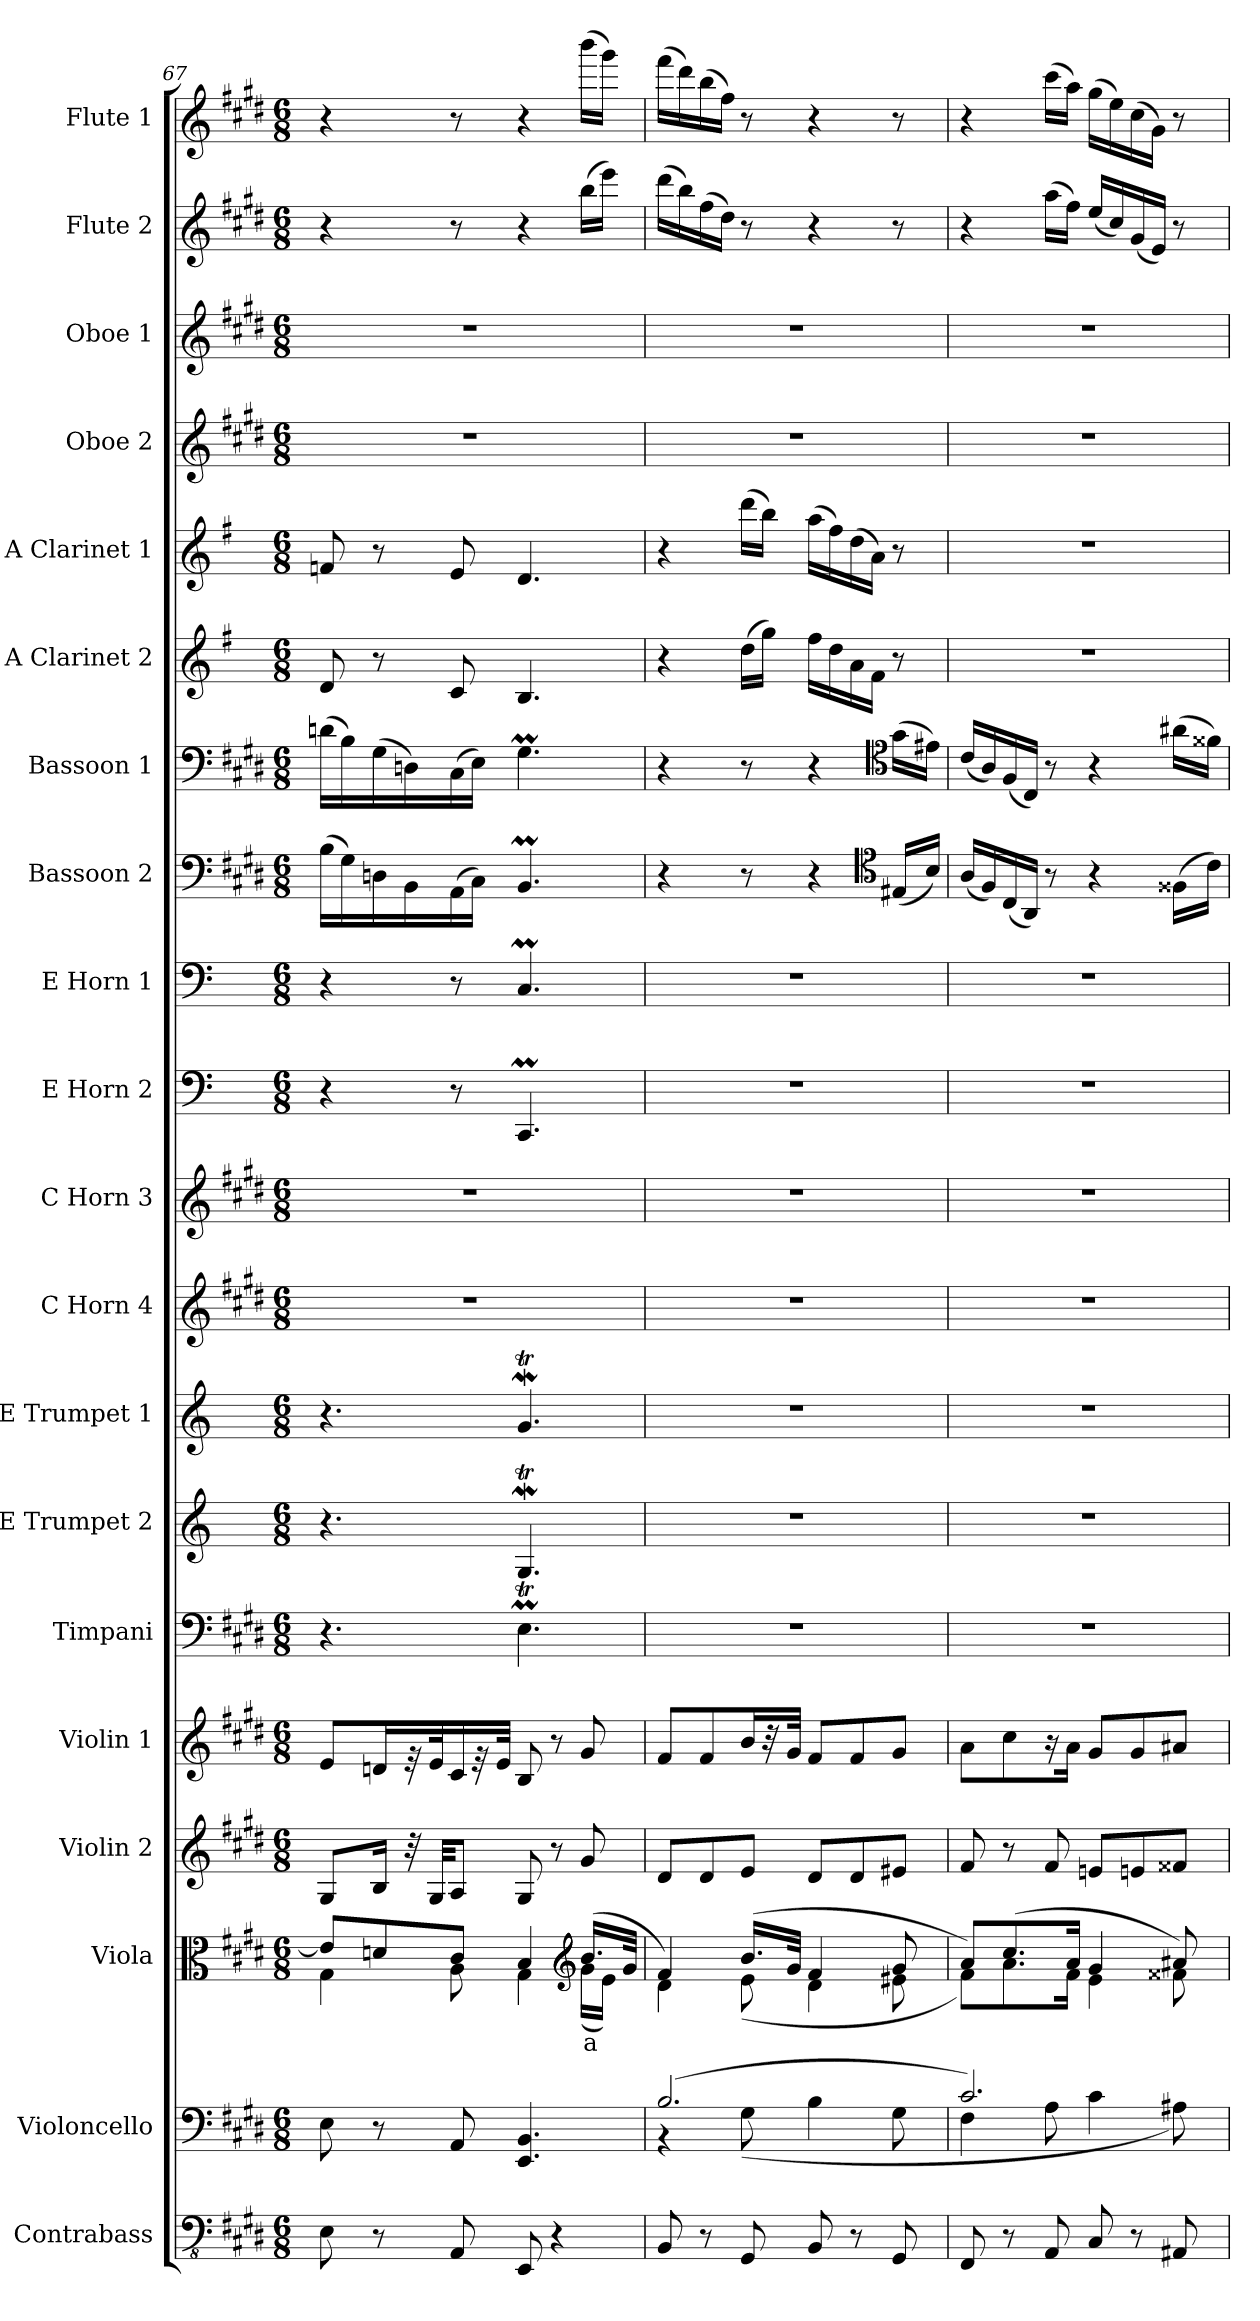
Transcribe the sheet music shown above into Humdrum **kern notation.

**kern	**kern	**kern	**text	**kern	**kern	**kern	**kern	**kern	**kern	**kern	**kern	**kern	**kern	**kern	**kern	**kern	**kern	**kern	**kern	**kern
*part20	*part19	*part18	*part18	*part17	*part16	*part15	*part14	*part13	*part12	*part11	*part10	*part9	*part8	*part7	*part6	*part5	*part4	*part3	*part2	*part1
*staff20	*staff19	*staff18	*staff18	*staff17	*staff16	*staff15	*staff14	*staff13	*staff12	*staff11	*staff10	*staff9	*staff8	*staff7	*staff6	*staff5	*staff4	*staff3	*staff2	*staff1
*I"Contrabass	*I"Violoncello	*I"Viola	*	*I"Violin 2	*I"Violin 1	*I"Timpani	*I"E Trumpet 2	*I"E Trumpet 1	*I"C Horn 4	*I"C Horn 3	*I"E Horn 2	*I"E Horn 1	*I"Bassoon 2	*I"Bassoon 1	*I"A Clarinet 2	*I"A Clarinet 1	*I"Oboe 2	*I"Oboe 1	*I"Flute 2	*I"Flute 1
*I'Cb	*I'Vc	*I'Vla	*	*I'Vln 2	*I'Vln 1	*I'Timp	*I'Tpt 2	*I'Tpt 1	*I'Hn 4	*I'Hn 3	*I'Hn 2	*I'Hn 1	*I'Bsn 2	*I'Bsn 1	*I'Cl 2	*I'Cl 1	*I'Ob 2	*I'Ob 1	*I'Fl 2	*I'Fl 1
*clefFv4	*clefF4	*clefC3	*	*clefG2	*clefG2	*clefF4	*clefG2	*clefG2	*clefG2	*clefG2	*clefF4	*clefF4	*clefF4	*clefF4	*clefG2	*clefG2	*clefG2	*clefG2	*clefG2	*clefG2
*	*	*	*	*	*	*	*ITrd-2c-4	*ITrd-2c-4	*ITrd7c12	*ITrd7c12	*ITrd5c8	*ITrd5c8	*	*	*ITrd2c3	*ITrd2c3	*	*	*	*
*k[f#c#g#d#]	*k[f#c#g#d#]	*k[f#c#g#d#]	*	*k[f#c#g#d#]	*k[f#c#g#d#]	*k[f#c#g#d#]	*k[f#c#g#d#]	*k[f#c#g#d#]	*k[f#c#g#d#]	*k[f#c#g#d#]	*k[f#c#g#d#]	*k[f#c#g#d#]	*k[f#c#g#d#]	*k[f#c#g#d#]	*k[f#c#g#d#]	*k[f#c#g#d#]	*k[f#c#g#d#]	*k[f#c#g#d#]	*k[f#c#g#d#]	*k[f#c#g#d#]
*M6/8	*M6/8	*M6/8	*	*M6/8	*M6/8	*M6/8	*M6/8	*M6/8	*M6/8	*M6/8	*M6/8	*M6/8	*M6/8	*M6/8	*M6/8	*M6/8	*M6/8	*M6/8	*M6/8	*M6/8
=67	=67	=67	=67	=67	=67	=67	=67	=67	=67	=67	=67	=67	=67	=67	=67	=67	=67	=67	=67	=67
*	*	*^	*	*	*	*	*	*	*	*	*	*	*	*	*	*	*	*	*	*
8EE\	8E\	8e/L]	4G#\	.	8G#/L	8e/L	4.r	4.r	4.r	2.r	2.r	4r	4r	(16B\LL	(16dn\LL	8B/	8dn/	2.r	2.r	4r	4r
.	.	.	.	.	.	.	.	.	.	.	.	.	.	16G#\)	16B\)	.	.	.	.	.	.
8r	8r	8dn/	.	.	16B/Jk	16dn/L	.	.	.	.	.	.	.	16Dn\	(16G#\	8r	8r	.	.	.	.
.	.	.	.	.	32r	32r	.	.	.	.	.	.	.	16BB\	16Dn\)	.	.	.	.	.	.
.	.	.	.	.	32G#/KKL	32e/K	.	.	.	.	.	.	.	.	.	.	.	.	.	.	.
8AAA/	8AA/	8c#/J	8A\	.	8A/J	16c#/	.	.	.	.	.	8r	8r	(16AA\	(16C#\	8A/	8c#/	.	.	8r	8r
.	.	.	.	.	.	32r	.	.	.	.	.	.	.	16C#\JJ)	16E\JJ)	.	.	.	.	.	.
.	.	.	.	.	.	32e/JJk	.	.	.	.	.	.	.	.	.	.	.	.	.	.	.
8EEE/	4.EE/ 4.BB/	4B/	4G#\	.	8G#/	8B/	4.EMT\	4.BWT</	4.bWT</	.	.	4.EEEM/	4.EEM/	4.BBM/	4.G#m\	4.G#/	4.B/	.	.	4r	4r
4r	.	.	.	.	8r	8r	.	.	.	.	.	.	.	.	.	.	.	.	.	.	.
*	*	*clefG2	*	*	*	*	*	*	*	*	*	*	*	*	*	*	*	*	*	*	*
!	!	!	!	!LO:LY:color=#FF0000	!	!	!	!	!	!	!	!	!	!	!	!	!	!	!	!	!
.	.	(16.b/LL	(16g#\LL	a	8g#/	8g#/	.	.	.	.	.	.	.	.	.	.	.	.	.	(16bb\LL	(16bbb\LL
.	.	.	16e\JJ)	.	.	.	.	.	.	.	.	.	.	.	.	.	.	.	.	16eee\JJ)	16ggg#\JJ)
.	.	32g#/JJk	.	.	.	.	.	.	.	.	.	.	.	.	.	.	.	.	.	.	.
=68	=68	=68	=68	=68	=68	=68	=68	=68	=68	=68	=68	=68	=68	=68	=68	=68	=68	=68	=68	=68	=68
*	*^	*	*	*	*	*	*	*	*	*	*	*	*	*	*	*	*	*	*	*	*
8BBB/	(2.B/	4r	4f#/)	4d#\	.	8d#/L	8f#/L	2.r	2.r	2.r	2.r	2.r	2.r	2.r	4r	4r	4r	4r	2.r	2.r	(16ddd#\LL	(16fff#\LL
.	.	.	.	.	.	.	.	.	.	.	.	.	.	.	.	.	.	.	.	.	16bb\)	16ddd#\)
8r	.	.	.	.	.	8d#/	8f#/	.	.	.	.	.	.	.	.	.	.	.	.	.	(16ff#\	(16bb\
.	.	.	.	.	.	.	.	.	.	.	.	.	.	.	.	.	.	.	.	.	16dd#\JJ)	16ff#\JJ)
8GGG#/	.	(8G#\	(16.b/LL	(8e\	.	8e/J	16b/L	.	.	.	.	.	.	.	8r	8r	(16b\LL	(16bb\LL	.	.	8r	8r
.	.	.	.	.	.	.	32r	.	.	.	.	.	.	.	.	.	16ee\JJ)	16gg#\JJ)	.	.	.	.
.	.	.	32g#/JJk	.	.	.	32g#/JJk	.	.	.	.	.	.	.	.	.	.	.	.	.	.	.
8BBB/	.	4B\	4f#/	4d#\	.	8d#/L	8f#/L	.	.	.	.	.	.	.	4r	4r	16dd#\LL	(16ff#\LL	.	.	4r	4r
.	.	.	.	.	.	.	.	.	.	.	.	.	.	.	.	.	16b\	16dd#\)	.	.	.	.
8r	.	.	.	.	.	8d#/	8f#/	.	.	.	.	.	.	.	.	.	16f#\	(16b\	.	.	.	.
.	.	.	.	.	.	.	.	.	.	.	.	.	.	.	.	.	16d#\JJ	16f#\JJ)	.	.	.	.
*	*	*	*	*	*	*	*	*	*	*	*	*	*	*	*clefC4	*clefC4	*	*	*	*	*	*
8GGG#/	.	8G#\	8g#/	8e#X\	.	8e#X/J	8g#/J	.	.	.	.	.	.	.	(16E#X/LL	(16g#\LL	8r	8r	.	.	8r	8r
.	.	.	.	.	.	.	.	.	.	.	.	.	.	.	16B/JJ)	16e#X\JJ)	.	.	.	.	.	.
=69	=69	=69	=69	=69	=69	=69	=69	=69	=69	=69	=69	=69	=69	=69	=69	=69	=69	=69	=69	=69	=69	=69
8FFF#/	2.c#/)	4F#\	8a/L)	8f#\L)	.	8f#/	8a\L	2.r	2.r	2.r	2.r	2.r	2.r	2.r	(16A/LL	(16c#/LL	2.r	2.r	2.r	2.r	4r	4r
.	.	.	.	.	.	.	.	.	.	.	.	.	.	.	16F#/)	16A/)	.	.	.	.	.	.
8r	.	.	(8.cc#/	8.a\	.	8r	8cc#\	.	.	.	.	.	.	.	(16C#/	(16F#/	.	.	.	.	.	.
.	.	.	.	.	.	.	.	.	.	.	.	.	.	.	16AA/JJ)	16C#/JJ)	.	.	.	.	.	.
8AAA/	.	8A\	.	.	.	8f#/	16r	.	.	.	.	.	.	.	8r	8r	.	.	.	.	(16aa\LL	(16ccc#\LL
.	.	.	16a/Jk	16f#\Jk	.	.	16a\Jk	.	.	.	.	.	.	.	.	.	.	.	.	.	16ff#\JJ)	16aa\JJ)
8CC#/	.	4c#\	4g#/	4e\	.	8en/L	8g#/L	.	.	.	.	.	.	.	4r	4r	.	.	.	.	(16ee/LL	(16gg#\LL
.	.	.	.	.	.	.	.	.	.	.	.	.	.	.	.	.	.	.	.	.	16cc#/)	16ee\)
8r	.	.	.	.	.	8en/	8g#/	.	.	.	.	.	.	.	.	.	.	.	.	.	(16g#/	(16cc#\
.	.	.	.	.	.	.	.	.	.	.	.	.	.	.	.	.	.	.	.	.	16e/JJ)	16g#\JJ)
8AAA#X/	.	8A#X\)	8a#X/)	8f##X\	.	8f##X/J	8a#X/J	.	.	.	.	.	.	.	(16F##X\LL	(16a#X\LL	.	.	.	.	8r	8r
.	.	.	.	.	.	.	.	.	.	.	.	.	.	.	16c#\JJ)	16f##X\JJ)	.	.	.	.	.	.
*	*v	*v	*	*	*	*	*	*	*	*	*	*	*	*	*	*	*	*	*	*	*	*
*	*	*v	*v	*	*	*	*	*	*	*	*	*	*	*	*	*	*	*	*	*	*
=	=	=	=	=	=	=	=	=	=	=	=	=	=	=	=	=	=	=	=	=
*-	*-	*-	*-	*-	*-	*-	*-	*-	*-	*-	*-	*-	*-	*-	*-	*-	*-	*-	*-	*-
